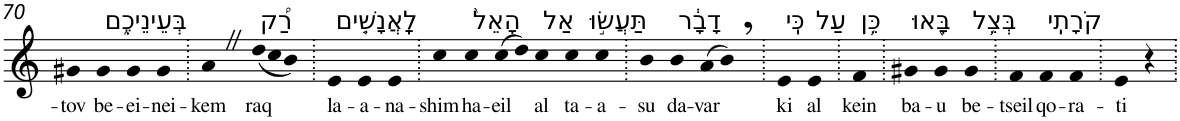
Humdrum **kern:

**kern	**text
*part1	*part1
*staff1	*staff1
*I"Piano	*
*I'Pno	*
!!LO:PB:g=z
*clefG2	*
*k[]	*
=70	=70
!	!LO:LY:b
4g#X	-tov
!LO:TX:a:t=בְּעֵינֵיכֶ֑ם	!
!	!LO:LY:b
4g#	be-
!	!LO:LY:b
4g#	-ei-
!	!LO:LY:b
4g#	-nei-
=71.	=71.
!	!LO:LY:b
4aZ	-kem
*Xtuplet	*
!LO:TX:a:t=רַ֠ק	!
!	!LO:LY:b
(<12dd	raq
12cc	.
12b)	.
=72.	=72.
!LO:TX:a:t=לָֽאֲנָשִׁ֤ים	!
!	!LO:LY:b
4e	la-
!	!LO:LY:b
4e	-a-
!	!LO:LY:b
4e	-na-
=73.	=73.
!	!LO:LY:b
4cc	-shim
!LO:TX:a:t=הָאֵל֙	!
!	!LO:LY:b
4cc	ha-
!	!LO:LY:b
(>8cc	-eil
8dd)	.
!LO:TX:a:t=אַל	!
!	!LO:LY:b
4cc	al
!LO:TX:a:t=תַּעֲשׂ֣וּ	!
!	!LO:LY:b
4cc	ta-
!	!LO:LY:b
4cc	-a-
=74.	=74.
!	!LO:LY:b
4b	-su
!LO:TX:a:t=דָבָ֔ר	!
!	!LO:LY:b
4b	da-
!	!LO:LY:b
(>8a	-var
8b,)	.
=75.	=75.
!LO:TX:a:t=כִּֽי	!
!	!LO:LY:b
4e	ki
!LO:TX:a:t=עַל	!
!	!LO:LY:b
4e	al
=76.	=76.
!LO:TX:a:t=כֵּ֥ן	!
!	!LO:LY:b
4f	kein
=77.	=77.
!LO:TX:a:t=בָּ֖אוּ	!
!	!LO:LY:b
4g#X	ba-
!	!LO:LY:b
4g#	-u
!LO:TX:a:t=בְּצֵ֥ל	!
!	!LO:LY:b
4g#	be-
=78.	=78.
!	!LO:LY:b
4f	-tseil
!LO:TX:a:t=קֹרָתִֽי	!
!	!LO:LY:b
4f	qo-
!	!LO:LY:b
4f	-ra-
=79.	=79.
!	!LO:LY:b
4e	-ti
4r	.
=.	=.
*-	*-
